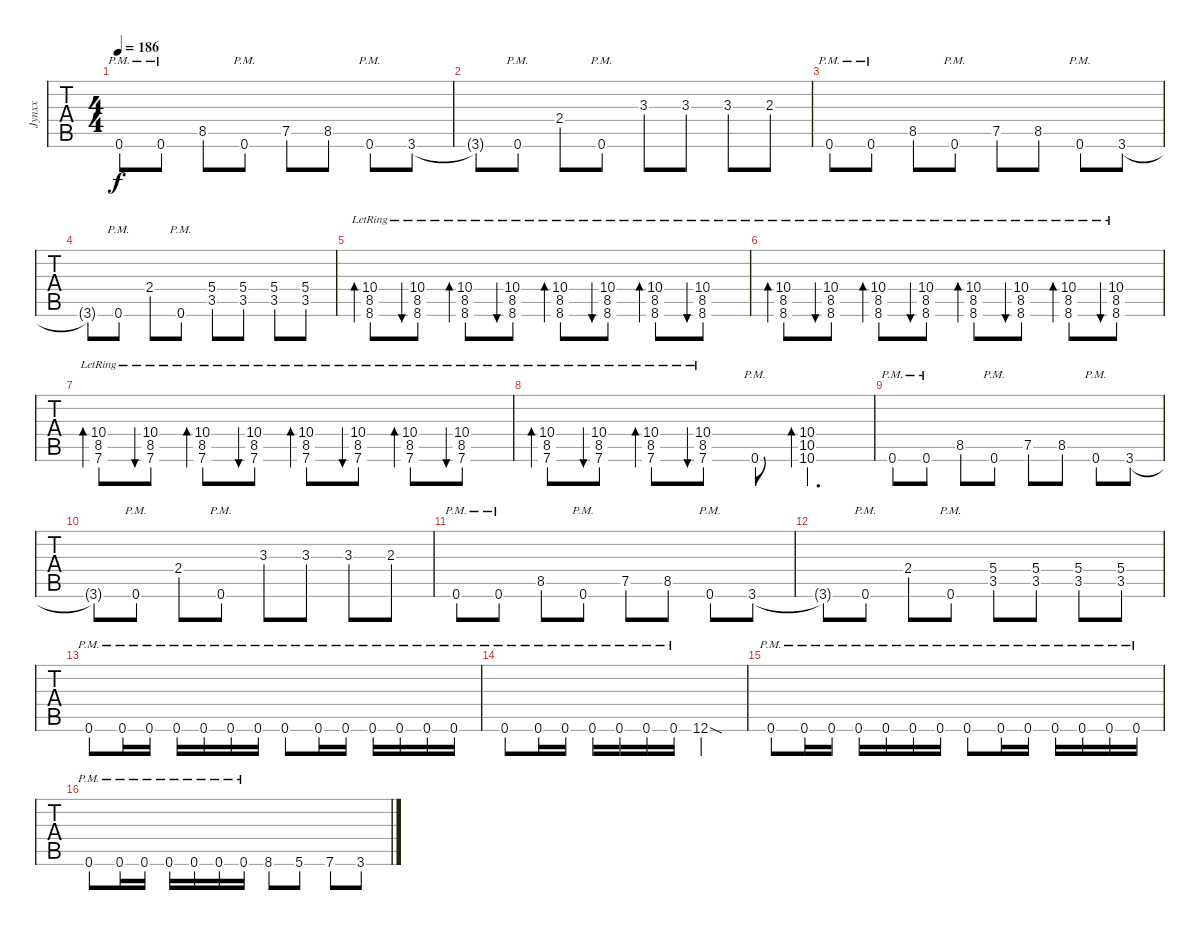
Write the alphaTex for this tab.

\track ("Jynxx" "Jynxx") {instrument overdrivenguitar}
\staff {tabs}
\tuning (Eb4 Bb3 Gb3 Db3 Ab2 Db2) {hide}
\ts (4 4)
\tempo 186
\clef g2
\ks c
0.6{pm}.8{dy f} 0.6{pm}.8 8.5.8 0.6{pm}.8 7.5.8 8.5.8 0.6{pm}.8 3.6.8 |
3.6{t}.8 0.6{pm}.8 2.4.8 0.6{pm}.8 3.3.8 3.3.8 3.3.8 2.3.8 |
0.6{pm}.8 0.6{pm}.8 8.5.8 0.6{pm}.8 7.5.8 8.5.8 0.6{pm}.8 3.6.8 |
3.6{t}.8 0.6{pm}.8 2.4.8 0.6{pm}.8 (5.4 3.5).8 (5.4 3.5).8 (5.4 3.5).8 (5.4 3.5).8 |
(10.4{lr} 8.5{lr} 8.6{lr}).8{bd 60} (10.4{lr} 8.5{lr} 8.6{lr}).8{bu 60} (10.4{lr} 8.5{lr} 8.6{lr}).8{bd 60} (10.4{lr} 8.5{lr} 8.6{lr}).8{bu 60} (10.4{lr} 8.5{lr} 8.6{lr}).8{bd 60} (10.4{lr} 8.5{lr} 8.6{lr}).8{bu 60} (10.4{lr} 8.5{lr} 8.6{lr}).8{bd 60} (10.4{lr} 8.5{lr} 8.6{lr}).8{bu 60} |
(10.4{lr} 8.5{lr} 8.6{lr}).8{bd 60} (10.4{lr} 8.5{lr} 8.6{lr}).8{bu 60} (10.4{lr} 8.5{lr} 8.6{lr}).8{bd 60} (10.4{lr} 8.5{lr} 8.6{lr}).8{bu 60} (10.4{lr} 8.5{lr} 8.6{lr}).8{bd 60} (10.4{lr} 8.5{lr} 8.6{lr}).8{bu 60} (10.4{lr} 8.5{lr} 8.6{lr}).8{bd 60} (10.4{lr} 8.5{lr} 8.6{lr}).8{bu 60} |
(10.4{lr} 8.5{lr} 7.6{lr}).8{bd 60} (10.4{lr} 8.5{lr} 7.6{lr}).8{bu 60} (10.4{lr} 8.5{lr} 7.6{lr}).8{bd 60} (10.4{lr} 8.5{lr} 7.6{lr}).8{bu 60} (10.4{lr} 8.5{lr} 7.6{lr}).8{bd 60} (10.4{lr} 8.5{lr} 7.6{lr}).8{bu 60} (10.4{lr} 8.5{lr} 7.6{lr}).8{bd 60} (10.4{lr} 8.5{lr} 7.6{lr}).8{bu 60} |
(10.4{lr} 8.5{lr} 7.6{lr}).8{bd 60} (10.4{lr} 8.5{lr} 7.6{lr}).8{bu 60} (10.4{lr} 8.5{lr} 7.6{lr}).8{bd 60} (10.4{lr} 8.5{lr} 7.6{lr}).8{bu 60} 0.6{pm}.8 (10.4 10.5 10.6).4{d bd 60} |
0.6{pm}.8 0.6{pm}.8 8.5.8 0.6{pm}.8 7.5.8 8.5.8 0.6{pm}.8 3.6.8 |
3.6{t}.8 0.6{pm}.8 2.4.8 0.6{pm}.8 3.3.8 3.3.8 3.3.8 2.3.8 |
0.6{pm}.8 0.6{pm}.8 8.5.8 0.6{pm}.8 7.5.8 8.5.8 0.6{pm}.8 3.6.8 |
3.6{t}.8 0.6{pm}.8 2.4.8 0.6{pm}.8 (5.4 3.5).8 (5.4 3.5).8 (5.4 3.5).8 (5.4 3.5).8 |
0.6{pm}.8 0.6{pm}.16 0.6{pm}.16 0.6{pm}.16 0.6{pm}.16 0.6{pm}.16 0.6{pm}.16 0.6{pm}.8 0.6{pm}.16 0.6{pm}.16 0.6{pm}.16 0.6{pm}.16 0.6{pm}.16 0.6{pm}.16 |
0.6{pm}.8 0.6{pm}.16 0.6{pm}.16 0.6{pm}.16 0.6{pm}.16 0.6{pm}.16 0.6{pm}.16 12.6{sod}.2 |
0.6{pm}.8 0.6{pm}.16 0.6{pm}.16 0.6{pm}.16 0.6{pm}.16 0.6{pm}.16 0.6{pm}.16 0.6{pm}.8 0.6{pm}.16 0.6{pm}.16 0.6{pm}.16 0.6{pm}.16 0.6{pm}.16 0.6{pm}.16 |
0.6{pm}.8 0.6{pm}.16 0.6{pm}.16 0.6{pm}.16 0.6{pm}.16 0.6{pm}.16 0.6{pm}.16 8.6.8 5.6.8 7.6.8 3.6.8
